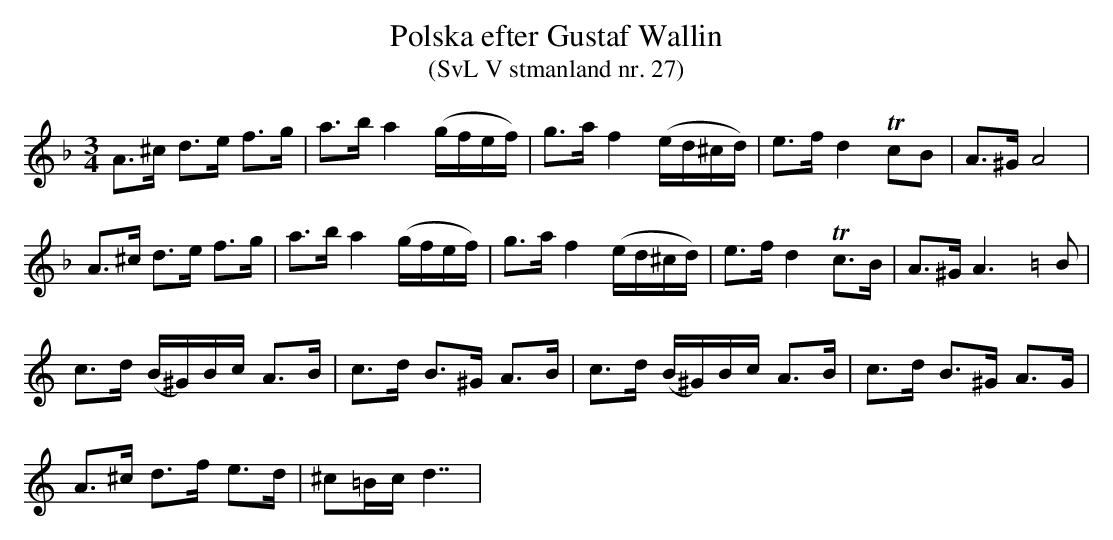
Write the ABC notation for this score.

X:1
T: Polska efter Gustaf Wallin
T: (SvL V stmanland nr. 27)
M: 3/4
L: 1/16
K: Dm
A2>^c2 d2>e2 f2>g2 | a2>b2 a4 (gfef) | g2>a2 f4 (ed^cd) | e2>f2 d4 Tc2B2 | A2>^G2 A8 |
A2>^c2 d2>e2 f2>g2 | a2>b2 a4 (gfef) | g2>a2 f4 (ed^cd) | e2>f2 d4 Tc2>B2 | A2>^G2 A6 [K:Am]B2 |
c2>d2 (B^G)Bc A2>B2 | c2>d2 B2>^G2 A2>B2 | c2>d2 (B^G)Bc A2>B2 | c2>d2 B2>^G2 A2>G2 |
A2>^c2 d2>f2 e2>d2 | ^c2=Bc d7 |
